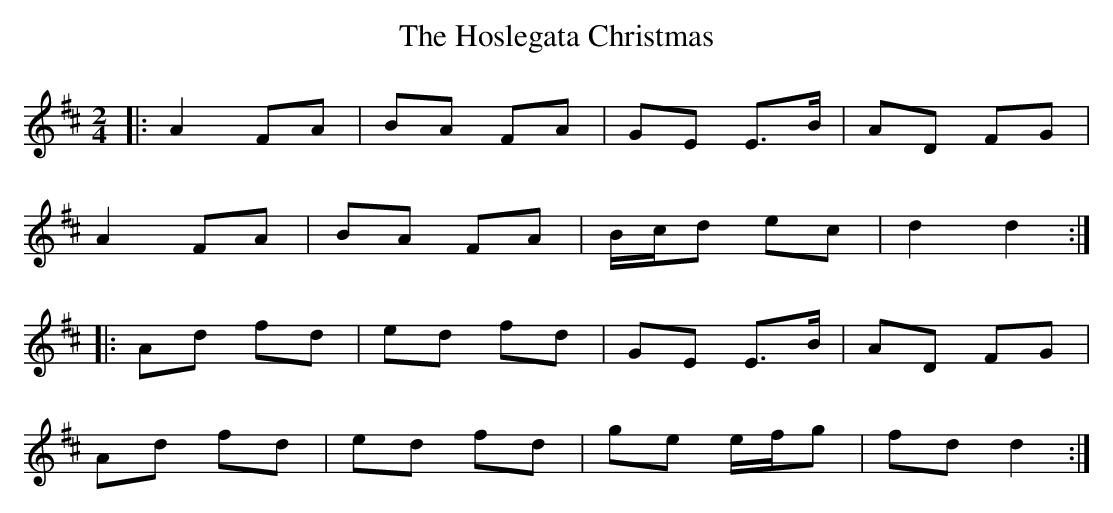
X:1
T: The Hoslegata Christmas
M: 2/4
L: 1/8
K: Dmaj
|: A2 FA | BA FA | GE E>B | AD FG |
A2 FA | BA FA | B/c/d ec | d2d2 :|
|: Ad fd | ed fd | GE E>B | AD FG |
Ad fd | ed fd | ge e/f/g | fd d2 :|
